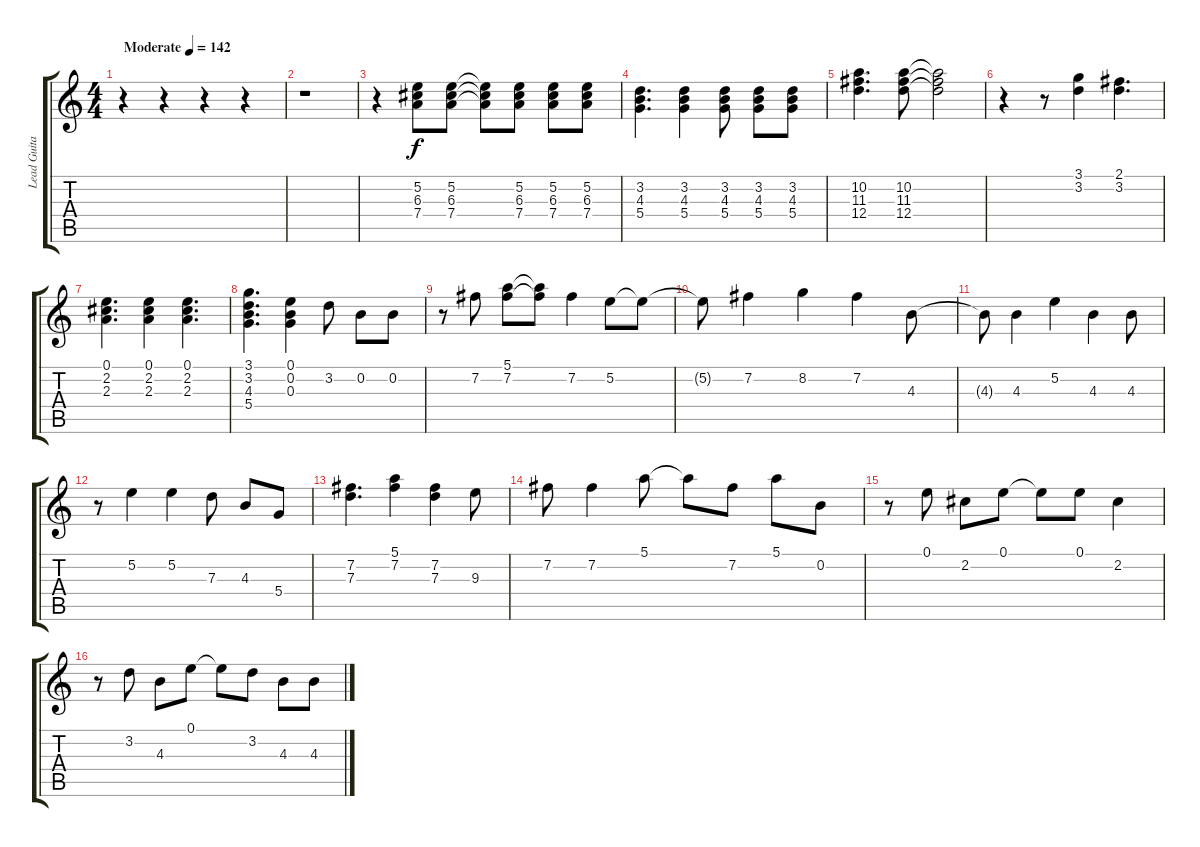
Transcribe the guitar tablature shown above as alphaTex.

\track ("Lead Guitar 1" "Lead Guita") {instrument electricguitarjazz}
\staff {score tabs}
\tuning (E4 B3 G3 D3 A2 E2) {hide}
\ts (4 4)
\tempo (142 "Moderate")
\clef g2
\ks c
r.4{dy f instrument electricguitarjazz} r.4 r.4 r.4 |
r.1 |
r.4 (5.2 6.3 7.4).8 (5.2 6.3 7.4).8 (5.2{t} 6.3{t} 7.4{t}).8 (5.2 6.3 7.4).8 (5.2 6.3 7.4).8 (5.2 6.3 7.4).8 |
(3.2 4.3 5.4).4{d} (3.2 4.3 5.4).4 (3.2 4.3 5.4).8 (3.2 4.3 5.4).8 (3.2 4.3 5.4).8 |
(10.2 11.3 12.4).4{d} (10.2 11.3 12.4).8 (10.2{t} 11.3{t} 12.4{t}).2 |
r.4 r.8 (3.1 3.2).4 (2.1 3.2).4{d} |
(0.1 2.2 2.3).4{d} (0.1 2.2 2.3).4 (0.1 2.2 2.3).4{d} |
(3.1 3.2 4.3 5.4).4{d} (0.1 0.2 0.3).4 3.2.8 0.2.8 0.2.8 |
r.8 7.2.8 (5.1 7.2).8 (5.1{t} 7.2{t}).8 7.2.4 5.2.8 5.2{t}.8 |
5.2{t}.8 7.2.4 8.2.4 7.2.4 4.3.8 |
4.3{t}.8 4.3.4 5.2.4 4.3.4 4.3.8 |
r.8 5.2.4 5.2.4 7.3.8 4.3.8 5.4.8 |
(7.2 7.3).4{d} (5.1 7.2).4 (7.2 7.3).4 9.3.8 |
7.2.8 7.2.4 5.1.8 5.1{t}.8 7.2.8 5.1.8 0.2.8 |
r.8 0.1.8 2.2.8 0.1.8 0.1{t}.8 0.1.8 2.2.4 |
r.8 3.2.8 4.3.8 0.1.8 0.1{t}.8 3.2.8 4.3.8 4.3.8
